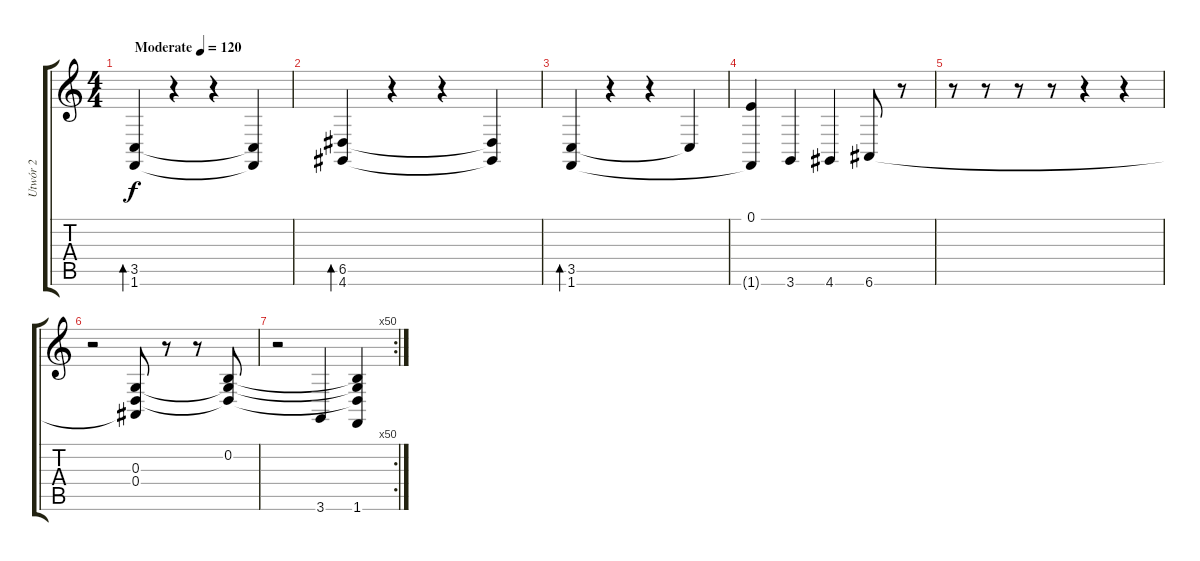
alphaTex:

\track ("Utwór 2" "Utwór 2") {instrument timpani}
\staff {score tabs}
\tuning (E4 B3 G3 D3 A2 E2) {hide}
\ts (4 4)
\tempo (120 "Moderate")
\clef g2
\ks c
(3.5 1.6).4{bd 240 dy f instrument timpani} r.4 r.4 (3.5{t} 1.6{t}).4 |
(6.5 4.6).4{bd 240} r.4 r.4 (6.5{t} 4.6{t}).4 |
(3.5 1.6).4{bd 240} r.4 r.4 3.5{t}.4 |
(0.1 1.6{t}).4 3.6.4 4.6.4 6.6.8 r.8 |
r.8 r.8 r.8 r.8 r.4 r.4 |
r.2 (0.3 0.4 6.6{t}).8 r.8 r.8 (0.2 0.3{t} 0.4{t}).8 |
\rc 50
r.2 3.6.4 (0.2{t} 0.3{t} 0.4{t} 1.6).4
